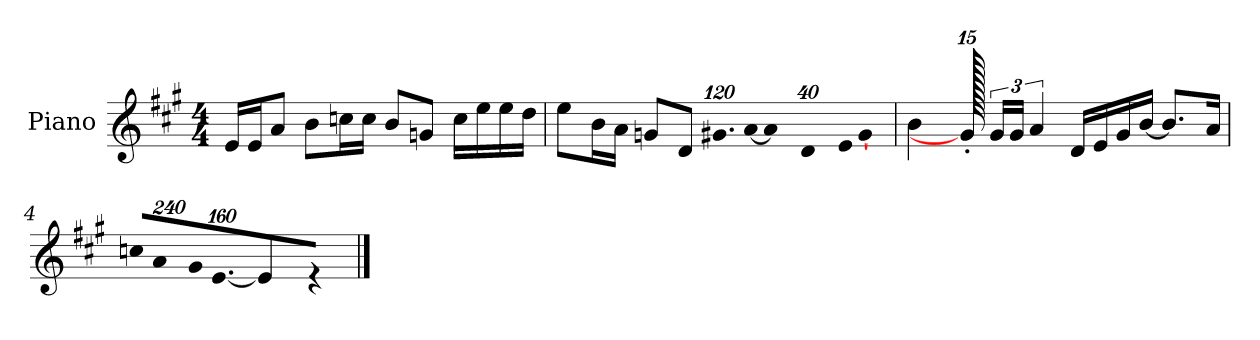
**kern
*part1
*staff1
*I"Piano
*I'P-no
*clefG2
*k[f#c#g#]
*M4/4
*MM90
=1
16e/LL
16e/J
8a/J
8b\L
16ccn\L
16cc\JJ
8b/L
8gn/J
16cc\LL
16ee\
16ee\
16dd\JJ
=2
8ee\L
16b\L
16a\JJ
8gn/L
8d/J
*Xbrackettup
!LO:N:vis=16.
960%103g#X/LL
!LO:N:vis=32
[640%23a/JK
!LO:N:vis=8
960%137a/]
!LO:N:vis=16
1920%137d/L
!LO:N:vis=32
640%23e/K
[384%41g#/J
=3
4b\
1920g#'/]
*brackettup
24g#/LL
24g#/JJ
6a/
16d/LL
16e/
16g#/
[16b/JJ
8.b/L]
16a/Jk
!!LO:LB:g=z
=4
*Xbrackettup
!LO:N:vis=16
1920%137ccn/KL
!LO:N:vis=8
960%137a/
!LO:N:vis=16
1920%137g#/K
!LO:N:vis=8.
[640%137e/J
4e/]
4r
==
*-
